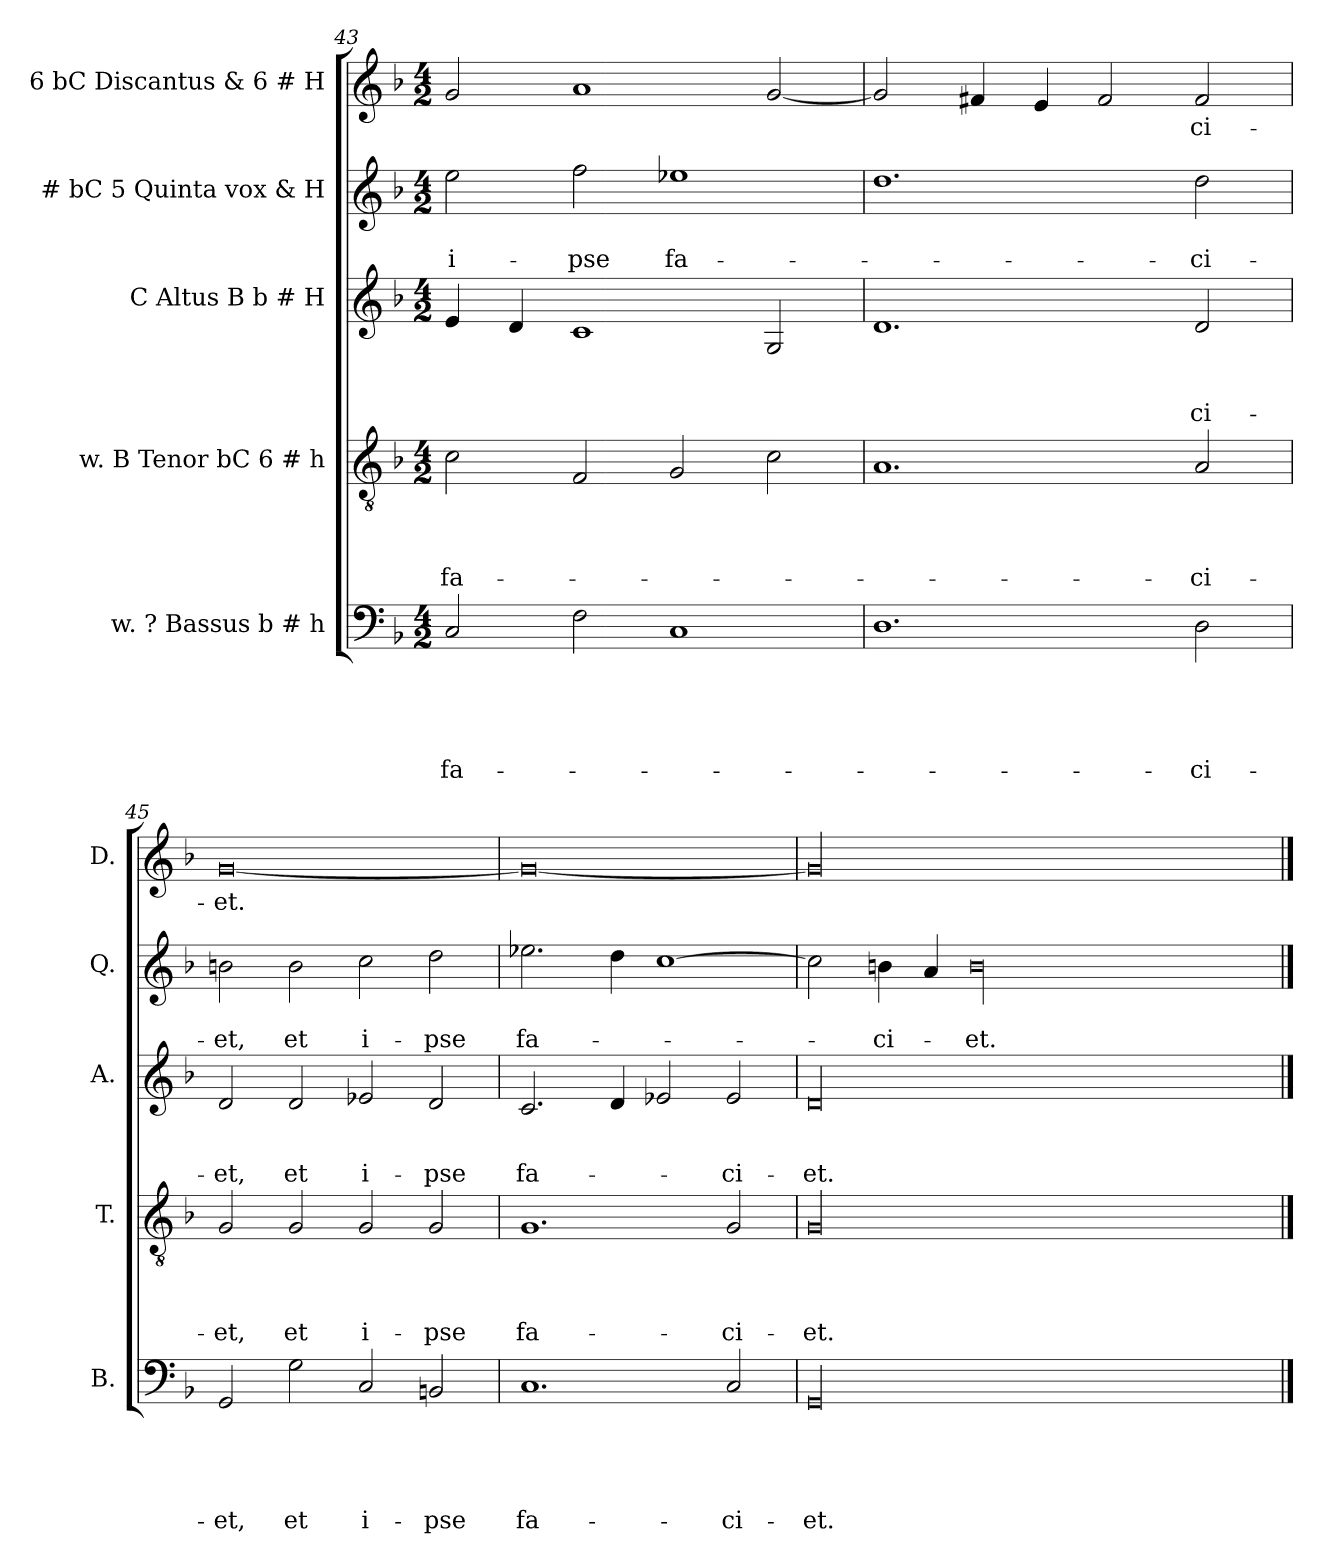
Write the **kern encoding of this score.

**kern	**text	**text	**text	**text	**text	**kern	**text	**text	**text	**text	**kern	**text	**text	**text	**kern	**text	**text	**kern	**text
*part5	*part5	*part5	*part5	*part5	*part5	*part4	*part4	*part4	*part4	*part4	*part3	*part3	*part3	*part3	*part2	*part2	*part2	*part1	*part1
*staff5	*staff5	*staff5	*staff5	*staff5	*staff5	*staff4	*staff4	*staff4	*staff4	*staff4	*staff3	*staff3	*staff3	*staff3	*staff2	*staff2	*staff2	*staff1	*staff1
*I"w. ? Bassus b # h	*	*	*	*	*	*I"w. B Tenor bC 6 # h	*	*	*	*	*I"C Altus B b # H	*	*	*	*I"# bC 5 Quinta vox & H	*	*	*I"6 bC Discantus & 6 # H	*
*I'B.	*	*	*	*	*	*I'T.	*	*	*	*	*I'A.	*	*	*	*I'Q.	*	*	*I'D.	*
!!LO:LB:g=z
*clefF4	*	*	*	*	*	*clefGv2	*	*	*	*	*clefG2	*	*	*	*clefG2	*	*	*clefG2	*
*k[b-]	*	*	*	*	*	*k[b-]	*	*	*	*	*k[b-]	*	*	*	*k[b-]	*	*	*k[b-]	*
*F:	*	*	*	*	*	*F:	*	*	*	*	*F:	*	*	*	*F:	*	*	*F:	*
*M4/2	*	*	*	*	*	*M4/2	*	*	*	*	*M4/2	*	*	*	*M4/2	*	*	*M4/2	*
=43	=43	=43	=43	=43	=43	=43	=43	=43	=43	=43	=43	=43	=43	=43	=43	=43	=43	=43	=43
!	!	!	!	!	!LO:LY:b	!	!	!	!	!LO:LY:b	!	!	!	!	!	!	!LO:LY:b	!	!
2C/	.	.	.	.	fa-	2c\	.	.	.	fa-	4e/	.	.	.	2ee\	.	i-	2g/	.
.	.	.	.	.	.	.	.	.	.	.	4d/	.	.	.	.	.	.	.	.
!	!	!	!	!	!	!	!	!	!	!	!	!	!	!	!	!	!LO:LY:b	!	!
2F\	.	.	.	.	.	2F/	.	.	.	.	1c	.	.	.	2ff\	.	-pse	1a	.
!	!	!	!	!	!	!	!	!	!	!	!	!	!	!	!	!	!LO:LY:b	!	!
1C	.	.	.	.	.	2G/	.	.	.	.	.	.	.	.	1ee-X	.	fa-	.	.
.	.	.	.	.	.	2c\	.	.	.	.	2G/	.	.	.	.	.	.	[<2g/	.
=44	=44	=44	=44	=44	=44	=44	=44	=44	=44	=44	=44	=44	=44	=44	=44	=44	=44	=44	=44
1.D	.	.	.	.	.	1.A	.	.	.	.	1.d	.	.	.	1.dd	.	.	2g/]	.
.	.	.	.	.	.	.	.	.	.	.	.	.	.	.	.	.	.	4f#X/	.
.	.	.	.	.	.	.	.	.	.	.	.	.	.	.	.	.	.	4e/	.
.	.	.	.	.	.	.	.	.	.	.	.	.	.	.	.	.	.	2f#/	.
!	!	!	!	!	!LO:LY:b	!	!	!	!	!LO:LY:b	!	!	!	!LO:LY:b	!	!	!LO:LY:b	!	!LO:LY:b
2D\	.	.	.	.	-ci-	2A/	.	.	.	-ci-	2d/	.	.	-ci-	2dd\	.	-ci-	2f#/	-ci-
=45	=45	=45	=45	=45	=45	=45	=45	=45	=45	=45	=45	=45	=45	=45	=45	=45	=45	=45	=45
!	!	!	!	!	!LO:LY:b	!	!	!	!	!LO:LY:b	!	!	!	!LO:LY:b	!	!	!LO:LY:b	!	!LO:LY:b
2GG/	.	.	.	.	-et,	2G/	.	.	.	-et,	2d/	.	.	-et,	2bn\	.	-et,	[<0g	-et.
!	!	!	!	!	!LO:LY:b	!	!	!	!	!LO:LY:b	!	!	!	!LO:LY:b	!	!	!LO:LY:b	!	!
2G\	.	.	.	.	et	2G/	.	.	.	et	2d/	.	.	et	2b\	.	et	.	.
!	!	!	!	!	!LO:LY:b	!	!	!	!	!LO:LY:b	!	!	!	!LO:LY:b	!	!	!LO:LY:b	!	!
2C/	.	.	.	.	i-	2G/	.	.	.	i-	2e-X/	.	.	i-	2cc\	.	i-	.	.
!	!	!	!	!	!LO:LY:b	!	!	!	!	!LO:LY:b	!	!	!	!LO:LY:b	!	!	!LO:LY:b	!	!
2BBn/	.	.	.	.	-pse	2G/	.	.	.	-pse	2d/	.	.	-pse	2dd\	.	-pse	.	.
=46	=46	=46	=46	=46	=46	=46	=46	=46	=46	=46	=46	=46	=46	=46	=46	=46	=46	=46	=46
!	!	!	!	!	!LO:LY:b	!	!	!	!	!LO:LY:b	!	!	!	!LO:LY:b	!	!	!LO:LY:b	!	!
1.C	.	.	.	.	fa-	1.G	.	.	.	fa-	2.c/	.	.	fa-	2.ee-X\	.	fa-	0g_	.
.	.	.	.	.	.	.	.	.	.	.	4d/	.	.	.	4dd\	.	.	.	.
.	.	.	.	.	.	.	.	.	.	.	2e-X/	.	.	.	[>1cc	.	.	.	.
!	!	!	!	!	!LO:LY:b	!	!	!	!	!LO:LY:b	!	!	!	!LO:LY:b	!	!	!	!	!
2C/	.	.	.	.	-ci-	2G/	.	.	.	-ci-	2e-/	.	.	-ci-	.	.	.	.	.
=47	=47	=47	=47	=47	=47	=47	=47	=47	=47	=47	=47	=47	=47	=47	=47	=47	=47	=47	=47
!	!	!	!	!	!LO:LY:b	!	!	!	!	!LO:LY:b	!	!	!	!LO:LY:b	!	!	!	!	!
00GG	.	.	.	.	-et.	00G	.	.	.	-et.	00d	.	.	-et.	2cc\]	.	.	00g]	.
!	!	!	!	!	!	!	!	!	!	!	!	!	!	!	!	!	!LO:LY:b	!	!
.	.	.	.	.	.	.	.	.	.	.	.	.	.	.	4bn\	.	-ci-	.	.
.	.	.	.	.	.	.	.	.	.	.	.	.	.	.	4a/	.	.	.	.
!	!	!	!	!	!	!	!	!	!	!	!	!	!	!	!	!	!LO:LY:b	!	!
.	.	.	.	.	.	.	.	.	.	.	.	.	.	.	00b	.	-et.	.	.
1ryy	.	.	.	.	.	1ryy	.	.	.	.	1ryy	.	.	.	.	.	.	1ryy	.
==	==	==	==	==	==	==	==	==	==	==	==	==	==	==	==	==	==	==	==
*-	*-	*-	*-	*-	*-	*-	*-	*-	*-	*-	*-	*-	*-	*-	*-	*-	*-	*-	*-
